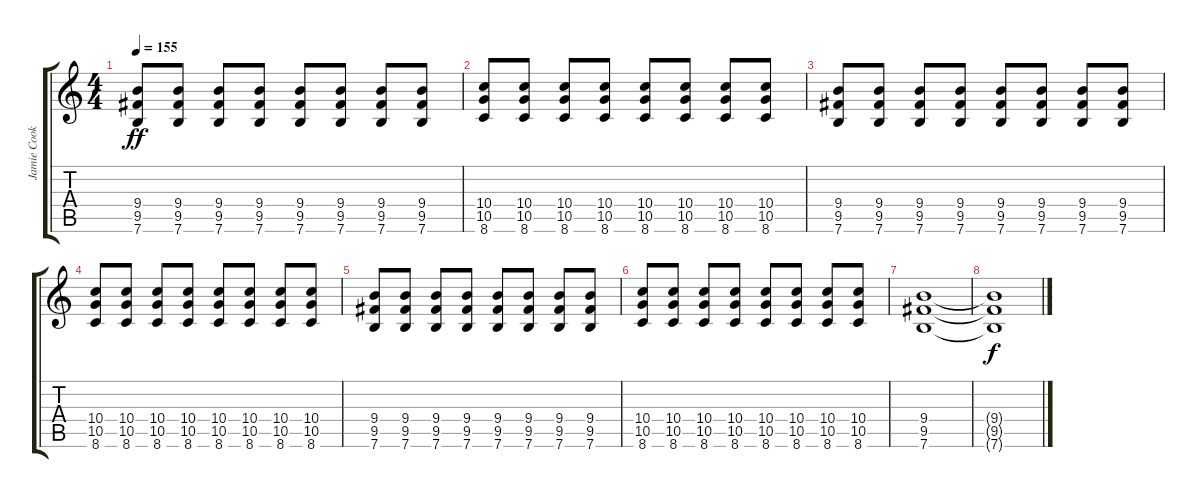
\track ("Jamie Cook" "Jamie Cook") {instrument overdrivenguitar}
\staff {score tabs}
\tuning (E4 B3 G3 D3 A2 E2) {hide}
\ts (4 4)
\tempo 155
\clef g2
\ks c
(9.4 9.5 7.6).8{dy ff} (9.4 9.5 7.6).8 (9.4 9.5 7.6).8 (9.4 9.5 7.6).8 (9.4 9.5 7.6).8 (9.4 9.5 7.6).8 (9.4 9.5 7.6).8 (9.4 9.5 7.6).8 |
(10.4 10.5 8.6).8 (10.4 10.5 8.6).8 (10.4 10.5 8.6).8 (10.4 10.5 8.6).8 (10.4 10.5 8.6).8 (10.4 10.5 8.6).8 (10.4 10.5 8.6).8 (10.4 10.5 8.6).8 |
(9.4 9.5 7.6).8 (9.4 9.5 7.6).8 (9.4 9.5 7.6).8 (9.4 9.5 7.6).8 (9.4 9.5 7.6).8 (9.4 9.5 7.6).8 (9.4 9.5 7.6).8 (9.4 9.5 7.6).8 |
(10.4 10.5 8.6).8 (10.4 10.5 8.6).8 (10.4 10.5 8.6).8 (10.4 10.5 8.6).8 (10.4 10.5 8.6).8 (10.4 10.5 8.6).8 (10.4 10.5 8.6).8 (10.4 10.5 8.6).8 |
(9.4 9.5 7.6).8 (9.4 9.5 7.6).8 (9.4 9.5 7.6).8 (9.4 9.5 7.6).8 (9.4 9.5 7.6).8 (9.4 9.5 7.6).8 (9.4 9.5 7.6).8 (9.4 9.5 7.6).8 |
(10.4 10.5 8.6).8 (10.4 10.5 8.6).8 (10.4 10.5 8.6).8 (10.4 10.5 8.6).8 (10.4 10.5 8.6).8 (10.4 10.5 8.6).8 (10.4 10.5 8.6).8 (10.4 10.5 8.6).8 |
(9.4 9.5 7.6).1 |
(9.4{t} 9.5{t} 7.6{t}).1{dy f}
